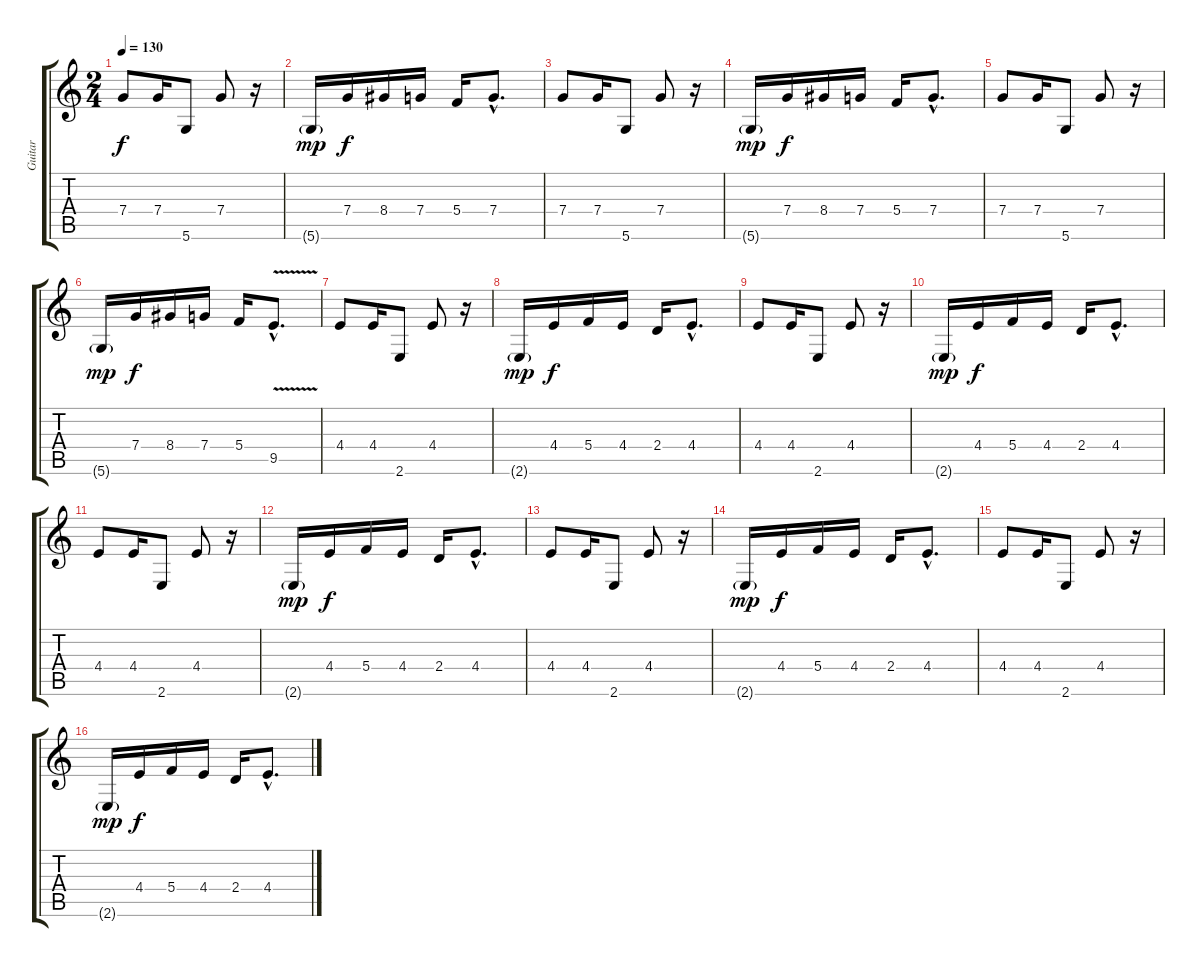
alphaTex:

\track ("Guitar" "Guitar") {instrument distortionguitar}
\staff {score tabs}
\tuning (D4 A3 F3 C3 G2 D2) {hide}
\ts (2 4)
\tempo 130
\clef g2
\ks c
7.4.8{dy f} 7.4.16 5.6.8 7.4.8 r.16 |
5.6{g}.16{dy mp} 7.4.16{dy f} 8.4.16 7.4.16 5.4.16 7.4{hac}.8{d} |
7.4.8 7.4.16 5.6.8 7.4.8 r.16 |
5.6{g}.16{dy mp} 7.4.16{dy f} 8.4.16 7.4.16 5.4.16 7.4{hac}.8{d} |
7.4.8 7.4.16 5.6.8 7.4.8 r.16 |
5.6{g}.16{dy mp} 7.4.16{dy f} 8.4.16 7.4.16 5.4.16 9.5{v hac}.8{d} |
4.4.8 4.4.16 2.6.8 4.4.8 r.16 |
2.6{g}.16{dy mp} 4.4.16{dy f} 5.4.16 4.4.16 2.4.16 4.4{hac}.8{d} |
4.4.8 4.4.16 2.6.8 4.4.8 r.16 |
2.6{g}.16{dy mp} 4.4.16{dy f} 5.4.16 4.4.16 2.4.16 4.4{hac}.8{d} |
4.4.8 4.4.16 2.6.8 4.4.8 r.16 |
2.6{g}.16{dy mp} 4.4.16{dy f} 5.4.16 4.4.16 2.4.16 4.4{hac}.8{d} |
4.4.8 4.4.16 2.6.8 4.4.8 r.16 |
2.6{g}.16{dy mp} 4.4.16{dy f} 5.4.16 4.4.16 2.4.16 4.4{hac}.8{d} |
4.4.8 4.4.16 2.6.8 4.4.8 r.16 |
2.6{g}.16{dy mp} 4.4.16{dy f} 5.4.16 4.4.16 2.4.16 4.4{hac}.8{d}
